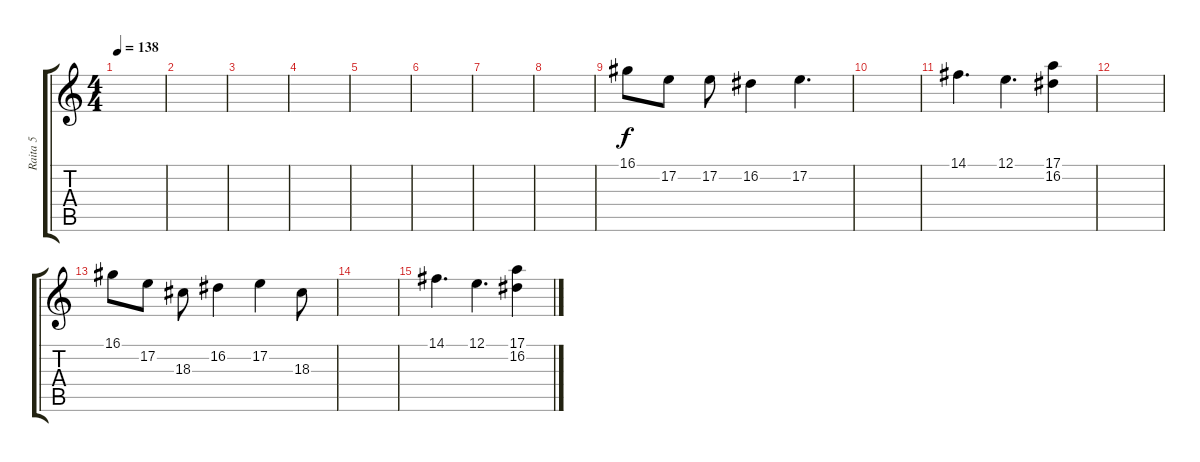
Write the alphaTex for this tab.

\track ("Raita 5" "Raita 5") {instrument fx5brightness}
\staff {score tabs}
\tuning (E4 B3 G3 D3 A2 E2) {hide}
\ts (4 4)
\tempo 138
\clef g2
\ks c
|
|
|
|
|
|
|
|
16.1.8 17.2.8 17.2.8 16.2.4 17.2.4{d} |
|
14.1.4{d} 12.1.4{d} (17.1 16.2).4 |
|
16.1.8 17.2.8 18.3.8 16.2.4 17.2.4 18.3.8 |
|
14.1.4{d} 12.1.4{d} (17.1 16.2).4
